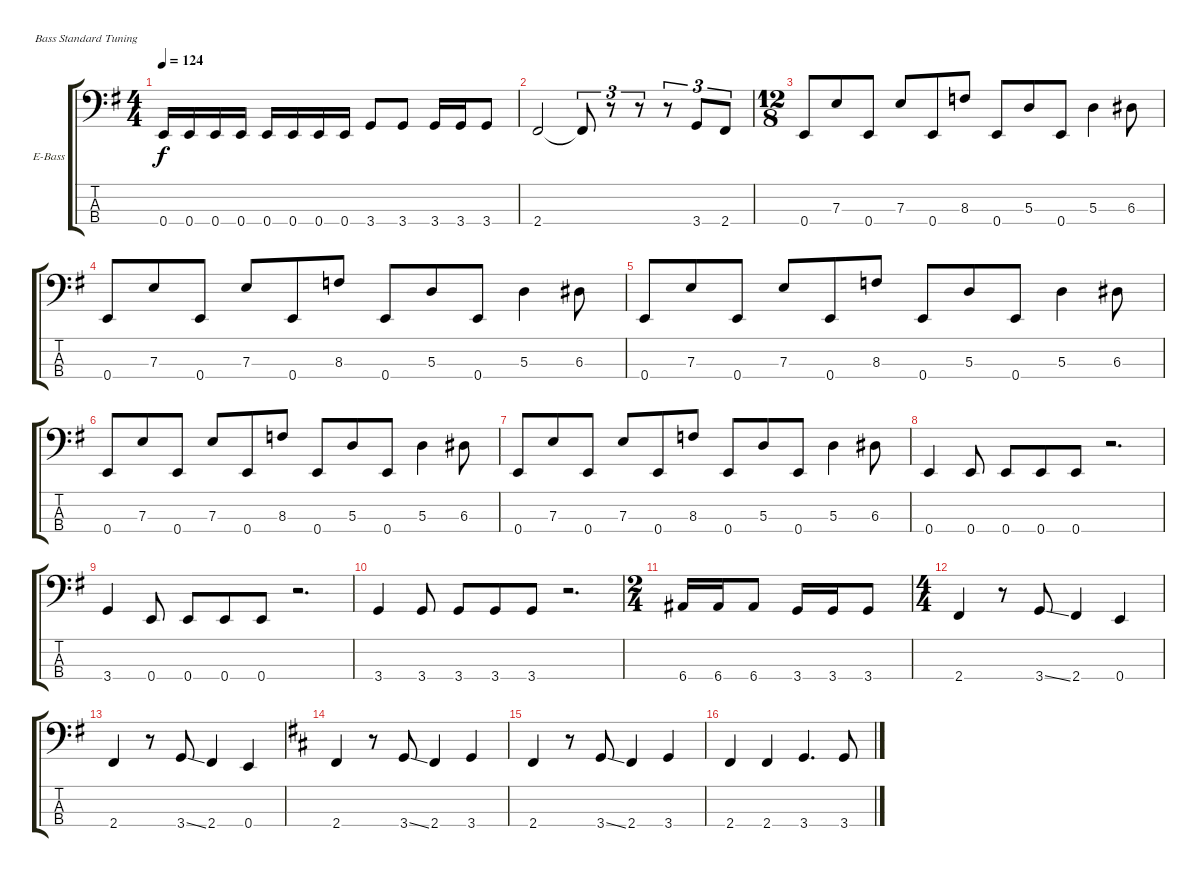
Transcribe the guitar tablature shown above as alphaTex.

\bracketExtendMode groupsimilarinstruments
\firstSystemTrackNameOrientation horizontal
\otherSystemsTrackNameOrientation horizontal
\track ("Bass" "E-Bass") {instrument electricbassfinger}
\staff {score tabs}
\tuning (G2 D2 A1 E1)
\ts (4 4)
\tempo 124
\clef f4
\scale
1.05549
\ks g
0.4.16{dy f} 0.4.16 0.4.16 0.4.16 0.4.16 0.4.16 0.4.16 0.4.16 3.4.8 3.4.8 3.4.16 3.4.16 3.4.8 |
\scale
0.944515 2.4.2 2.4{t}.8{tu (3 2)} r.8{tu (3 2)} r.8{tu (3 2)} r.8{tu (3 2)} 3.4.8{tu (3 2)} 2.4.8{tu (3 2)} |
\ts (12 8)
\scale
1.08575 0.4.8 7.3.8 0.4.8 7.3.8 0.4.8 8.3.8 0.4.8 5.3.8 0.4.8 5.3.4 6.3.8 |
\scale
0.91425 0.4.8 7.3.8 0.4.8 7.3.8 0.4.8 8.3.8 0.4.8 5.3.8 0.4.8 5.3.4 6.3.8 |
\scale
1.05549 0.4.8 7.3.8 0.4.8 7.3.8 0.4.8 8.3.8 0.4.8 5.3.8 0.4.8 5.3.4 6.3.8 |
\scale
0.944515 0.4.8 7.3.8 0.4.8 7.3.8 0.4.8 8.3.8 0.4.8 5.3.8 0.4.8 5.3.4 6.3.8 |
\scale
1.05549 0.4.8 7.3.8 0.4.8 7.3.8 0.4.8 8.3.8 0.4.8 5.3.8 0.4.8 5.3.4 6.3.8 |
\scale
0.944515 0.4.4 0.4.8 0.4.8 0.4.8 0.4.8 r.2{d} |
\scale
1.05549 3.4.4 0.4.8 0.4.8 0.4.8 0.4.8 r.2{d} |
\scale
0.944515 3.4.4 3.4.8 3.4.8 3.4.8 3.4.8 r.2{d} |
\ts (2 4)
\scale
1.08575 6.4.16 6.4.16 6.4.8 3.4.16 3.4.16 3.4.8 |
\ts (4 4)
\scale
0.91425 2.4.4 r.8 3.4{ss}.8 2.4.4 0.4.4 |
\scale
1.05549 2.4.4 r.8 3.4{ss}.8 2.4.4 0.4.4 |
\scale
0.944515
\ks d
2.4.4 r.8 3.4{ss}.8 2.4.4 3.4.4 |
\scale
1.06305 2.4.4 r.8 3.4{ss}.8 2.4.4 3.4.4 |
\scale
0.936948 2.4.4 2.4.4 3.4.4{d} 3.4.8
